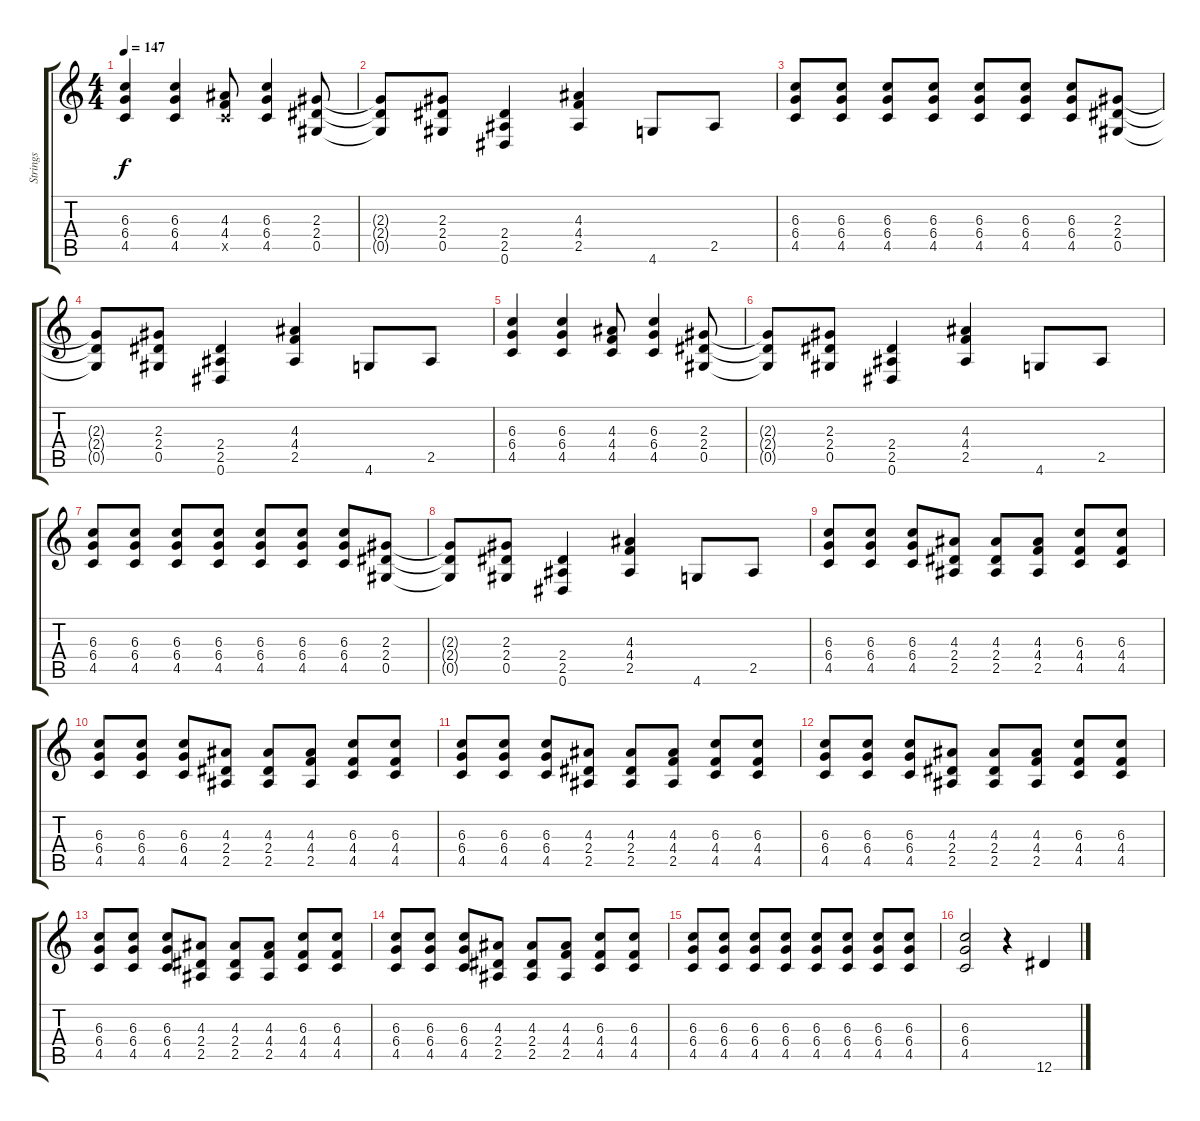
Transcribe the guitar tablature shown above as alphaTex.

\track ("Strings" "Strings") {instrument overdrivenguitar}
\staff {score tabs}
\tuning (Eb4 Bb3 Gb3 Db3 Ab2 Eb2) {hide}
\ts (4 4)
\tempo 147
\clef g2
\ks c
(6.3 6.4 4.5).4{dy f} (6.3 6.4 4.5).4 (4.3 4.4 4.5{x}).8 (6.3 6.4 4.5).4 (2.3 2.4 0.5).8 |
(2.3{t} 2.4{t} 0.5{t}).8 (2.3 2.4 0.5).8 (2.4 2.5 0.6).4 (4.3 4.4 2.5).4 4.6.8 2.5.8 |
(6.3 6.4 4.5).8 (6.3 6.4 4.5).8 (6.3 6.4 4.5).8 (6.3 6.4 4.5).8 (6.3 6.4 4.5).8 (6.3 6.4 4.5).8 (6.3 6.4 4.5).8 (2.3 2.4 0.5).8 |
(2.3{t} 2.4{t} 0.5{t}).8 (2.3 2.4 0.5).8 (2.4 2.5 0.6).4 (4.3 4.4 2.5).4 4.6.8 2.5.8 |
(6.3 6.4 4.5).4 (6.3 6.4 4.5).4 (4.3 4.4 4.5).8 (6.3 6.4 4.5).4 (2.3 2.4 0.5).8 |
(2.3{t} 2.4{t} 0.5{t}).8 (2.3 2.4 0.5).8 (2.4 2.5 0.6).4 (4.3 4.4 2.5).4 4.6.8 2.5.8 |
(6.3 6.4 4.5).8 (6.3 6.4 4.5).8 (6.3 6.4 4.5).8 (6.3 6.4 4.5).8 (6.3 6.4 4.5).8 (6.3 6.4 4.5).8 (6.3 6.4 4.5).8 (2.3 2.4 0.5).8 |
(2.3{t} 2.4{t} 0.5{t}).8 (2.3 2.4 0.5).8 (2.4 2.5 0.6).4 (4.3 4.4 2.5).4 4.6.8 2.5.8 |
(6.3 6.4 4.5).8 (6.3 6.4 4.5).8 (6.3 6.4 4.5).8 (4.3 2.4 2.5).8 (4.3 2.4 2.5).8 (4.3 4.4 2.5).8 (6.3 4.4 4.5).8 (6.3 4.4 4.5).8 |
(6.3 6.4 4.5).8 (6.3 6.4 4.5).8 (6.3 6.4 4.5).8 (4.3 2.4 2.5).8 (4.3 2.4 2.5).8 (4.3 4.4 2.5).8 (6.3 4.4 4.5).8 (6.3 4.4 4.5).8 |
(6.3 6.4 4.5).8 (6.3 6.4 4.5).8 (6.3 6.4 4.5).8 (4.3 2.4 2.5).8 (4.3 2.4 2.5).8 (4.3 4.4 2.5).8 (6.3 4.4 4.5).8 (6.3 4.4 4.5).8 |
(6.3 6.4 4.5).8 (6.3 6.4 4.5).8 (6.3 6.4 4.5).8 (4.3 2.4 2.5).8 (4.3 2.4 2.5).8 (4.3 4.4 2.5).8 (6.3 4.4 4.5).8 (6.3 4.4 4.5).8 |
(6.3 6.4 4.5).8 (6.3 6.4 4.5).8 (6.3 6.4 4.5).8 (4.3 2.4 2.5).8 (4.3 2.4 2.5).8 (4.3 4.4 2.5).8 (6.3 4.4 4.5).8 (6.3 4.4 4.5).8 |
(6.3 6.4 4.5).8 (6.3 6.4 4.5).8 (6.3 6.4 4.5).8 (4.3 2.4 2.5).8 (4.3 2.4 2.5).8 (4.3 4.4 2.5).8 (6.3 4.4 4.5).8 (6.3 4.4 4.5).8 |
(6.3 6.4 4.5).8 (6.3 6.4 4.5).8 (6.3 6.4 4.5).8 (6.3 6.4 4.5).8 (6.3 6.4 4.5).8 (6.3 6.4 4.5).8 (6.3 6.4 4.5).8 (6.3 6.4 4.5).8 |
(6.3 6.4 4.5).2 r.4 12.6.4
